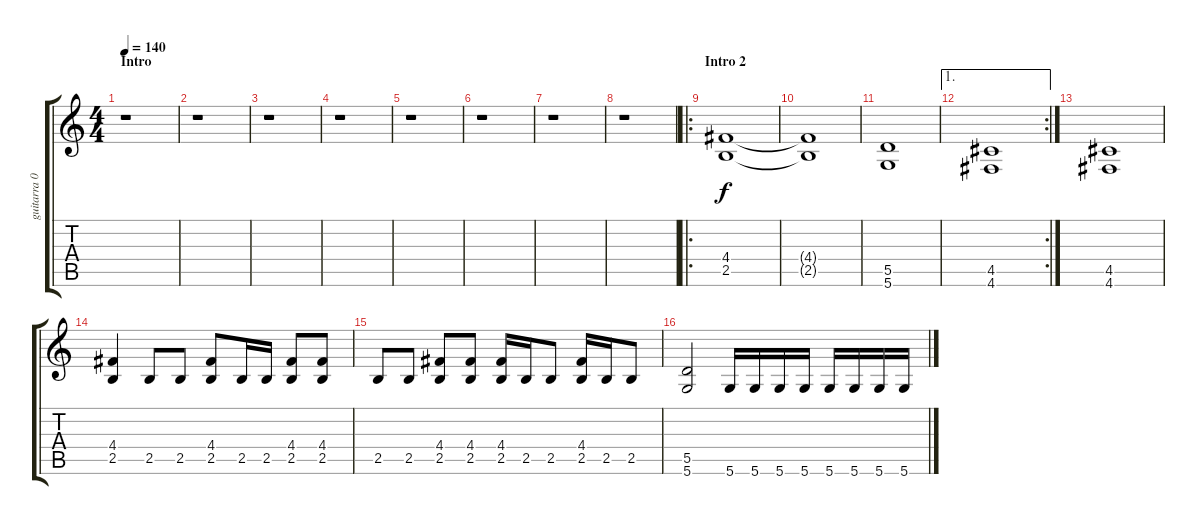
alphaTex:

\track ("guitarra 02" "guitarra 0") {instrument distortionguitar}
\staff {score tabs}
\tuning (E4 B3 G3 D3 A2 D2) {hide}
\ts (4 4)
\section ("" "Intro")
\tempo 140
\clef g2
\ks c
r.1{dy f instrument distortionguitar} |
r.1 |
r.1 |
r.1 |
r.1 |
r.1 |
r.1 |
r.1 |
\ro
\section ("" "Intro 2")
(4.4 2.5).1 |
(4.4{t} 2.5{t}).1 |
(5.5 5.6).1 |
\ae 1
\rc 2
(4.5 4.6).1 |
(4.5 4.6).1 |
(4.4 2.5).4 2.5.8 2.5.8 (4.4 2.5).8 2.5.16 2.5.16 (4.4 2.5).8 (4.4 2.5).8 |
2.5.8 2.5.8 (4.4 2.5).8 (4.4 2.5).8 (4.4 2.5).16 2.5.16 2.5.8 (4.4 2.5).16 2.5.16 2.5.8 |
(5.5 5.6).2 5.6.16 5.6.16 5.6.16 5.6.16 5.6.16 5.6.16 5.6.16 5.6.16
